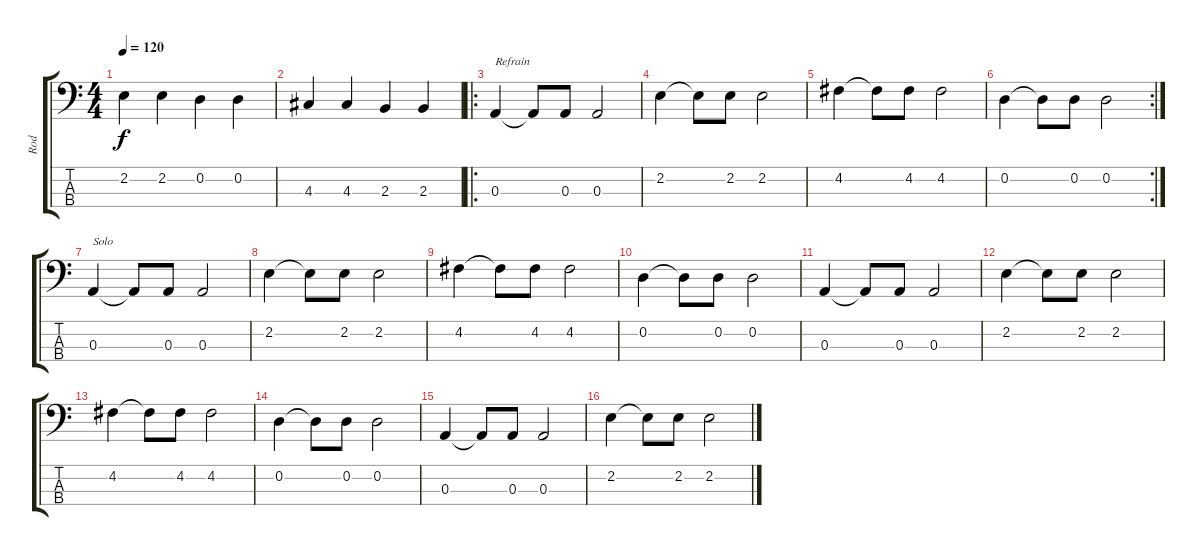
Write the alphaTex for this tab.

\track ("Rod" "Rod") {instrument electricbasspick}
\staff {score tabs}
\tuning (G2 D2 A1 E1) {hide}
\ts (4 4)
\tempo 120
\clef f4
\ks c
2.2.4{dy f} 2.2.4 0.2.4 0.2.4 |
4.3.4 4.3.4 2.3.4 2.3.4 |
\ro
0.3.4{txt "Refrain"} 0.3{t}.8 0.3.8 0.3.2 |
2.2.4 2.2{t}.8 2.2.8 2.2.2 |
4.2.4 4.2{t}.8 4.2.8 4.2.2 |
\rc 2
0.2.4 0.2{t}.8 0.2.8 0.2.2 |
0.3.4{txt "Solo"} 0.3{t}.8 0.3.8 0.3.2 |
2.2.4 2.2{t}.8 2.2.8 2.2.2 |
4.2.4 4.2{t}.8 4.2.8 4.2.2 |
0.2.4 0.2{t}.8 0.2.8 0.2.2 |
0.3.4 0.3{t}.8 0.3.8 0.3.2 |
2.2.4 2.2{t}.8 2.2.8 2.2.2 |
4.2.4 4.2{t}.8 4.2.8 4.2.2 |
0.2.4 0.2{t}.8 0.2.8 0.2.2 |
0.3.4 0.3{t}.8 0.3.8 0.3.2 |
2.2.4 2.2{t}.8 2.2.8 2.2.2
